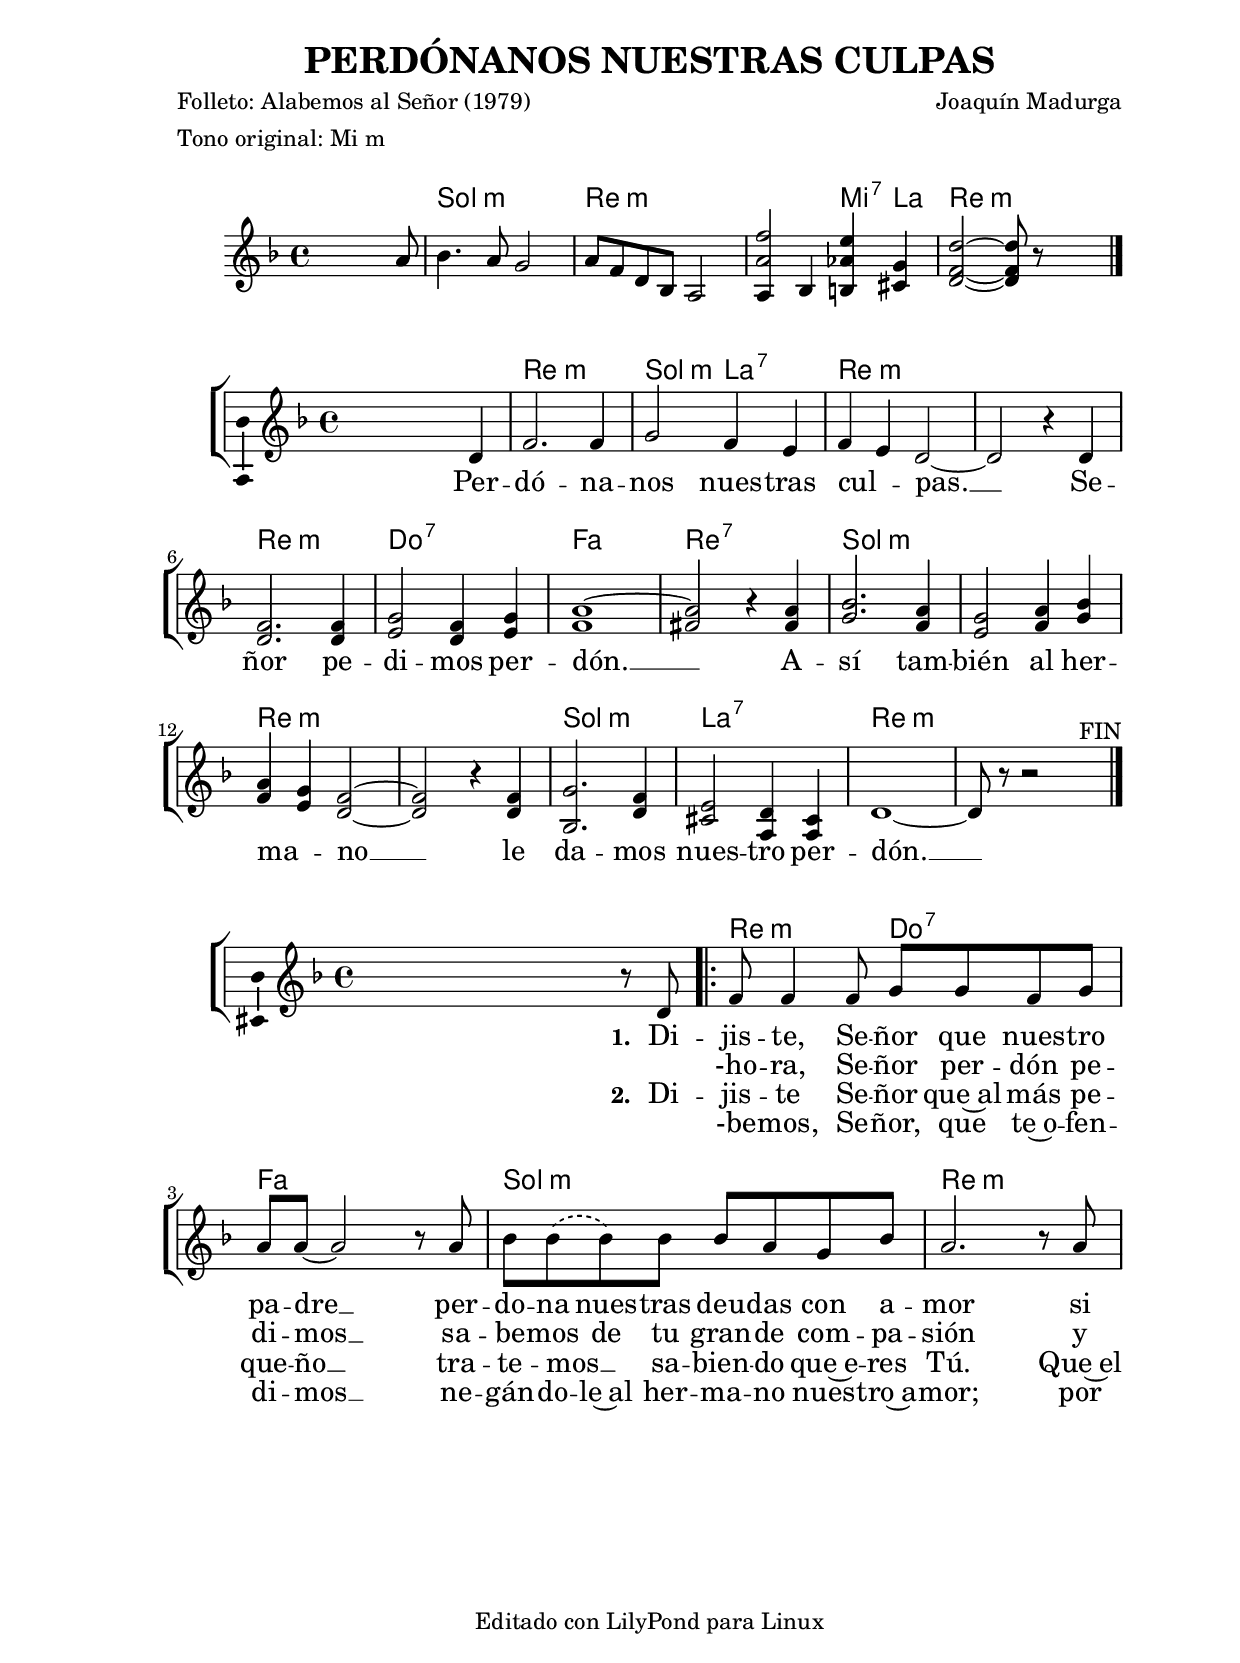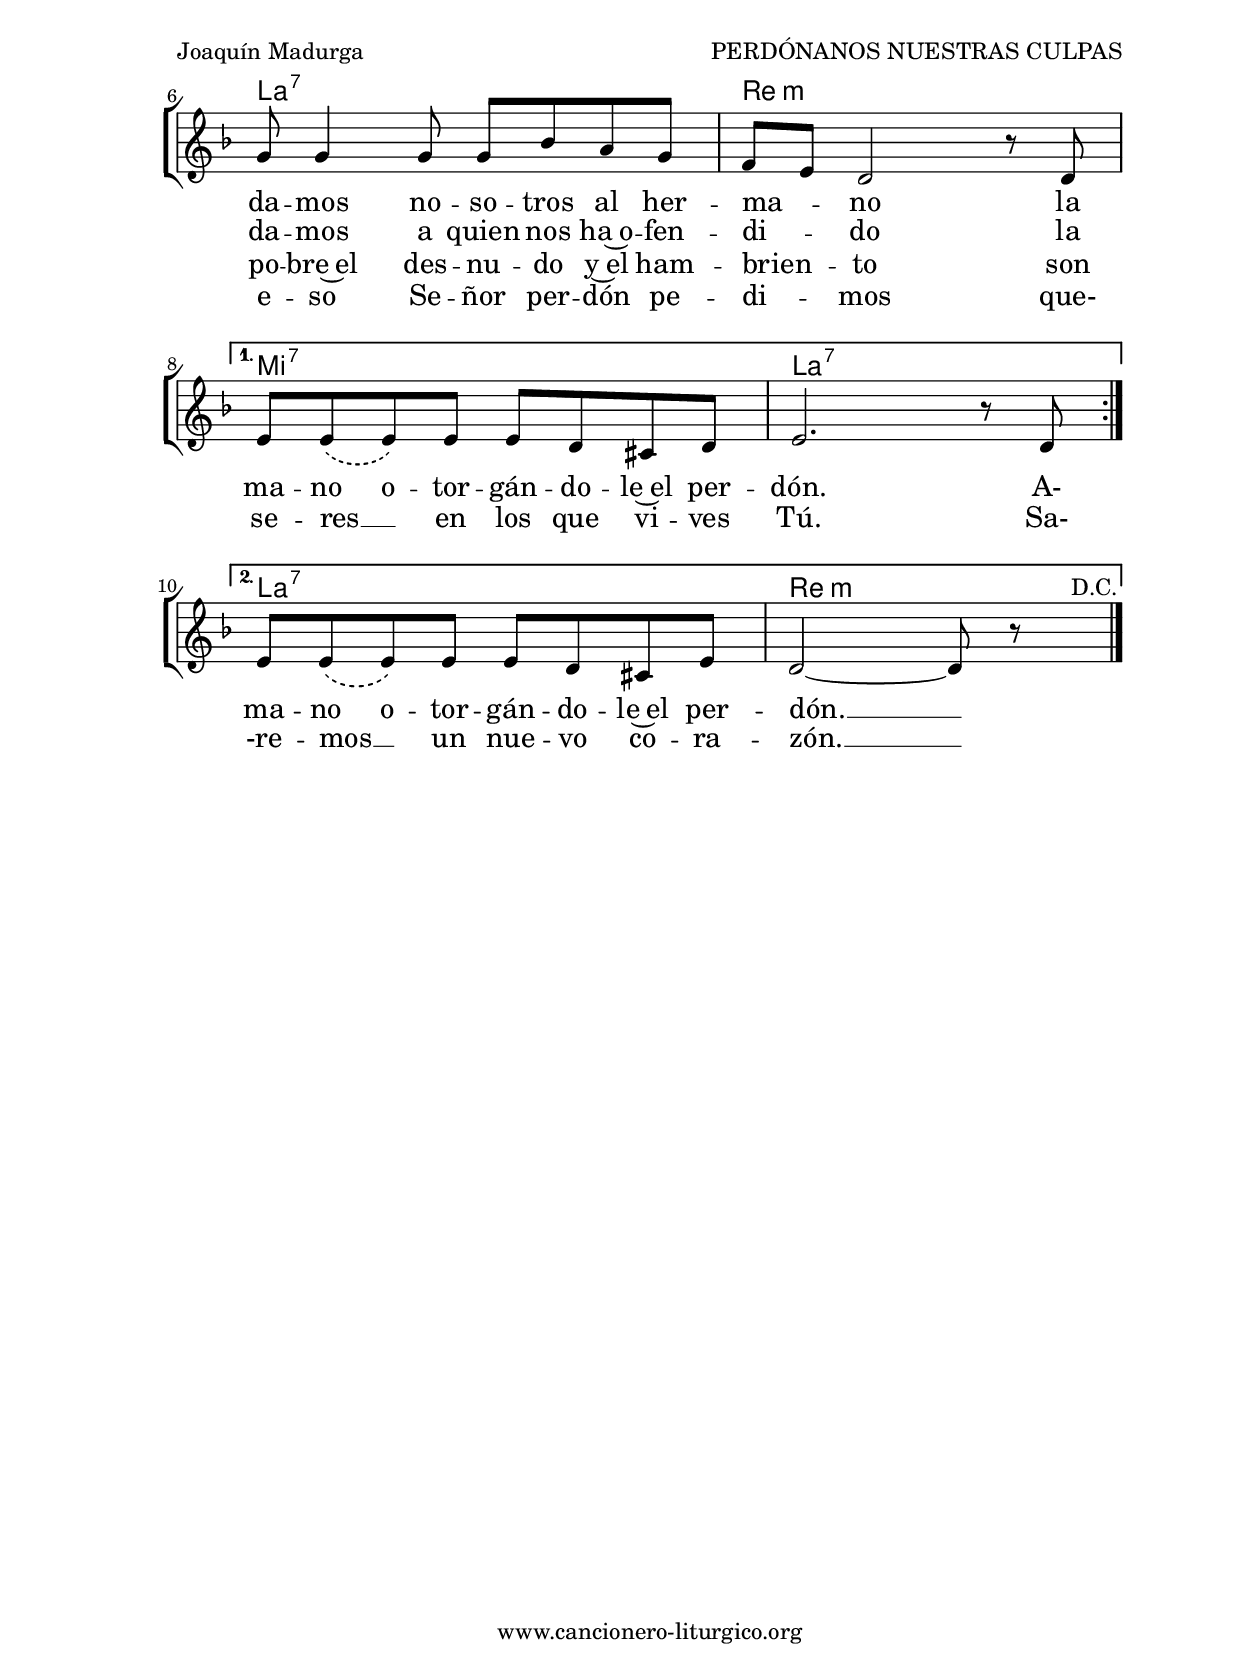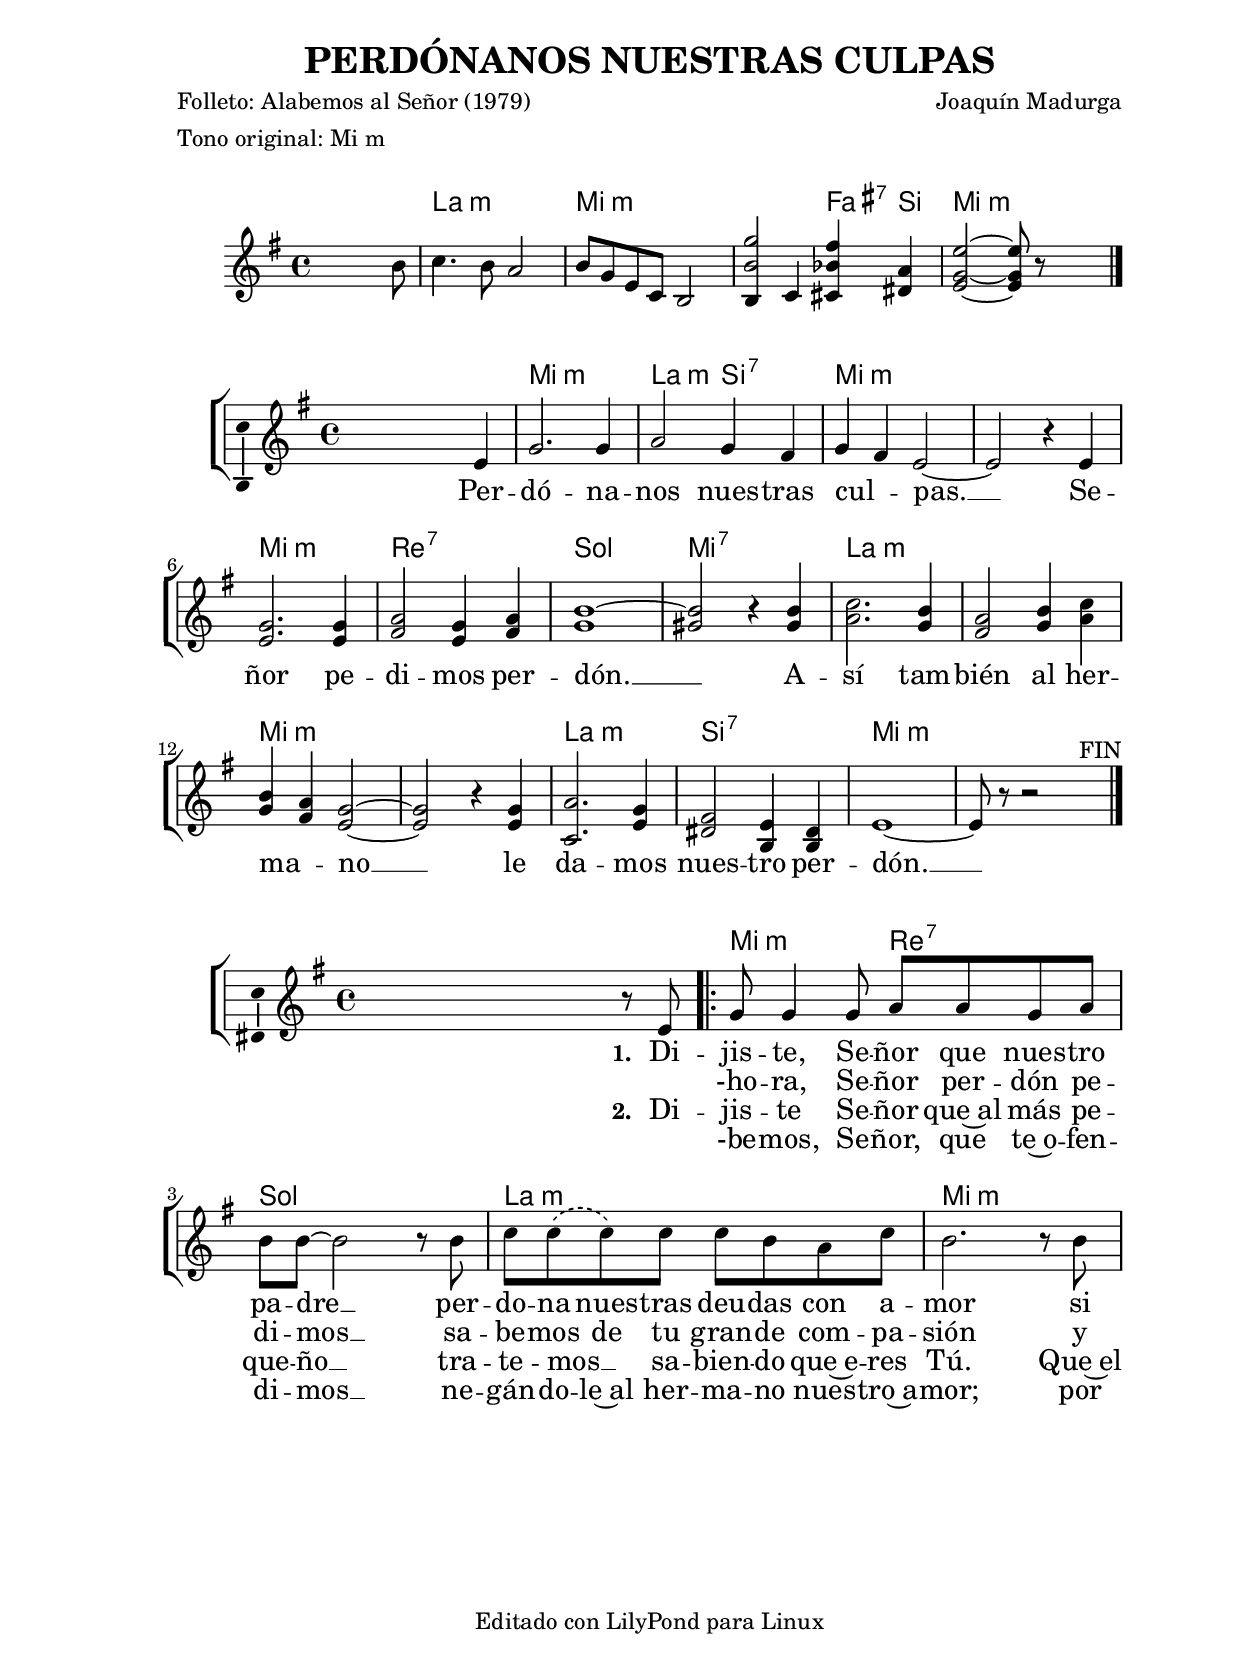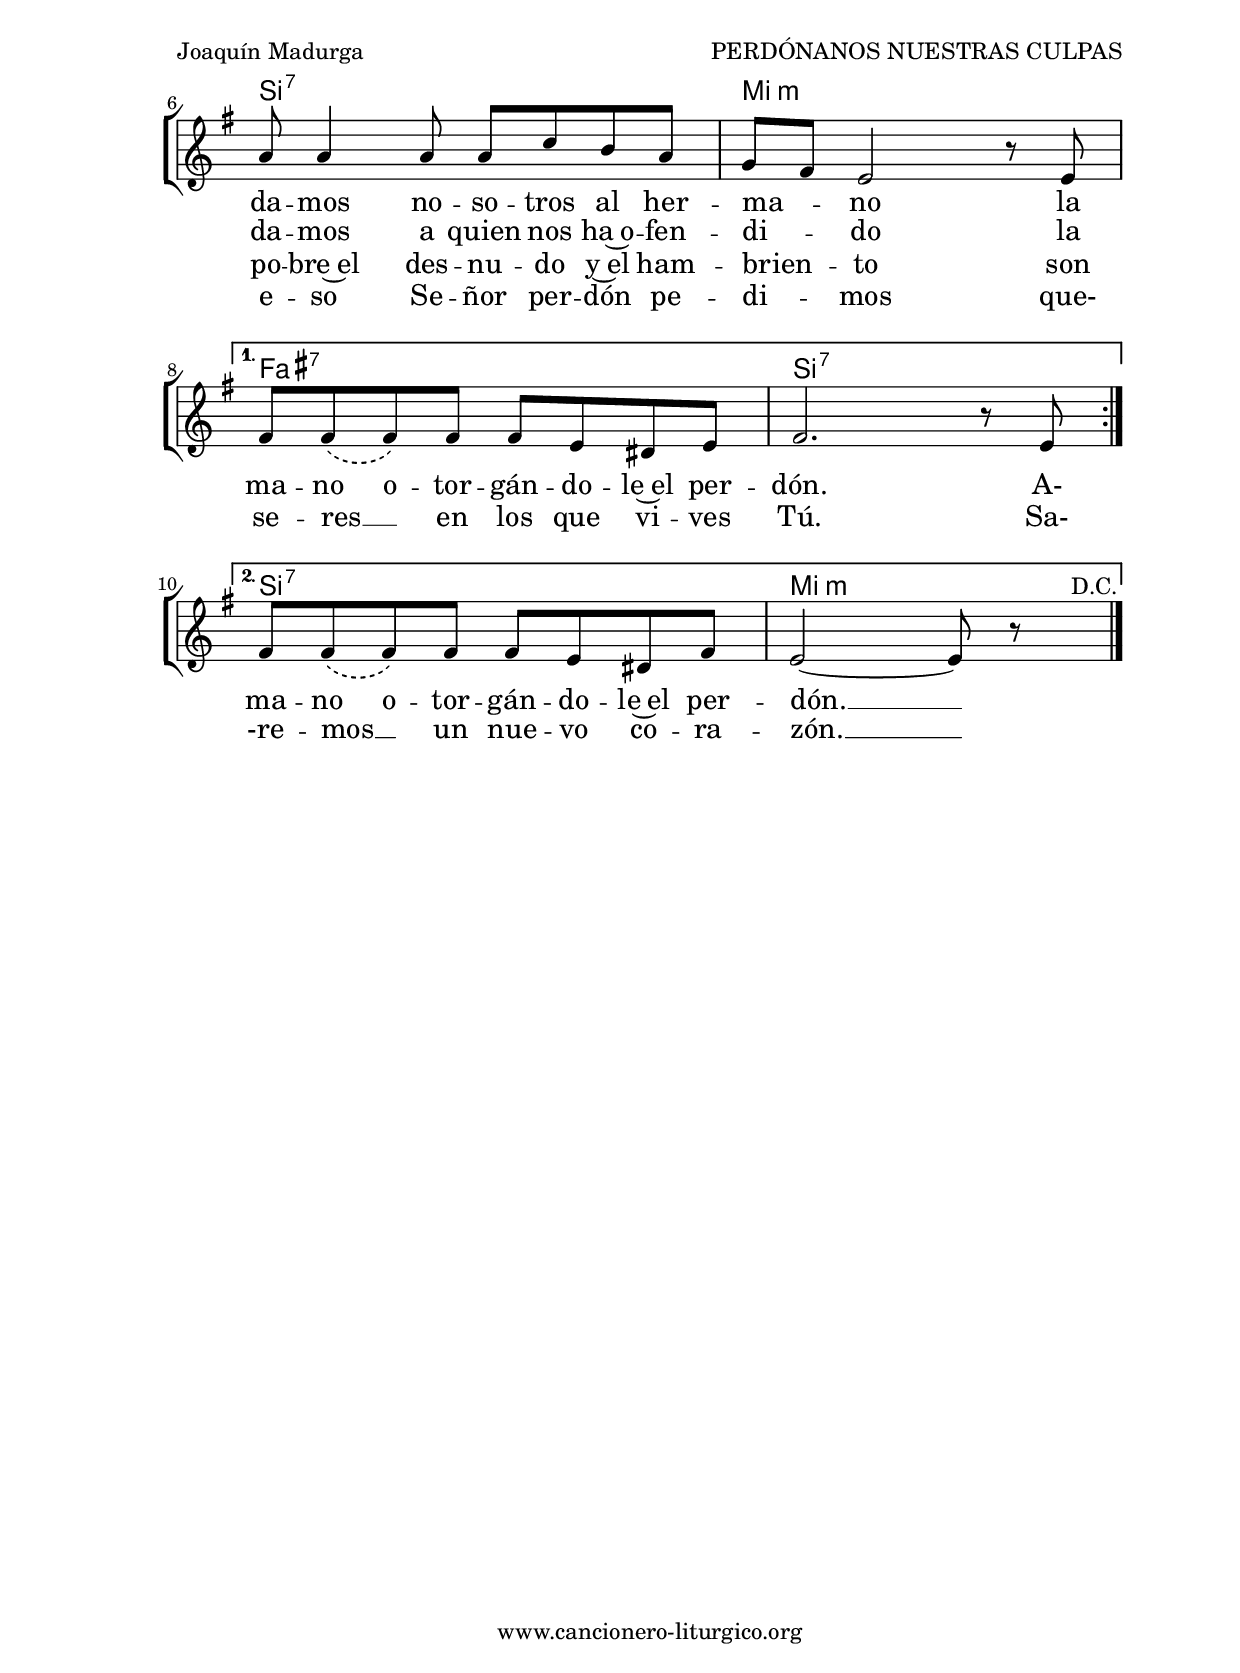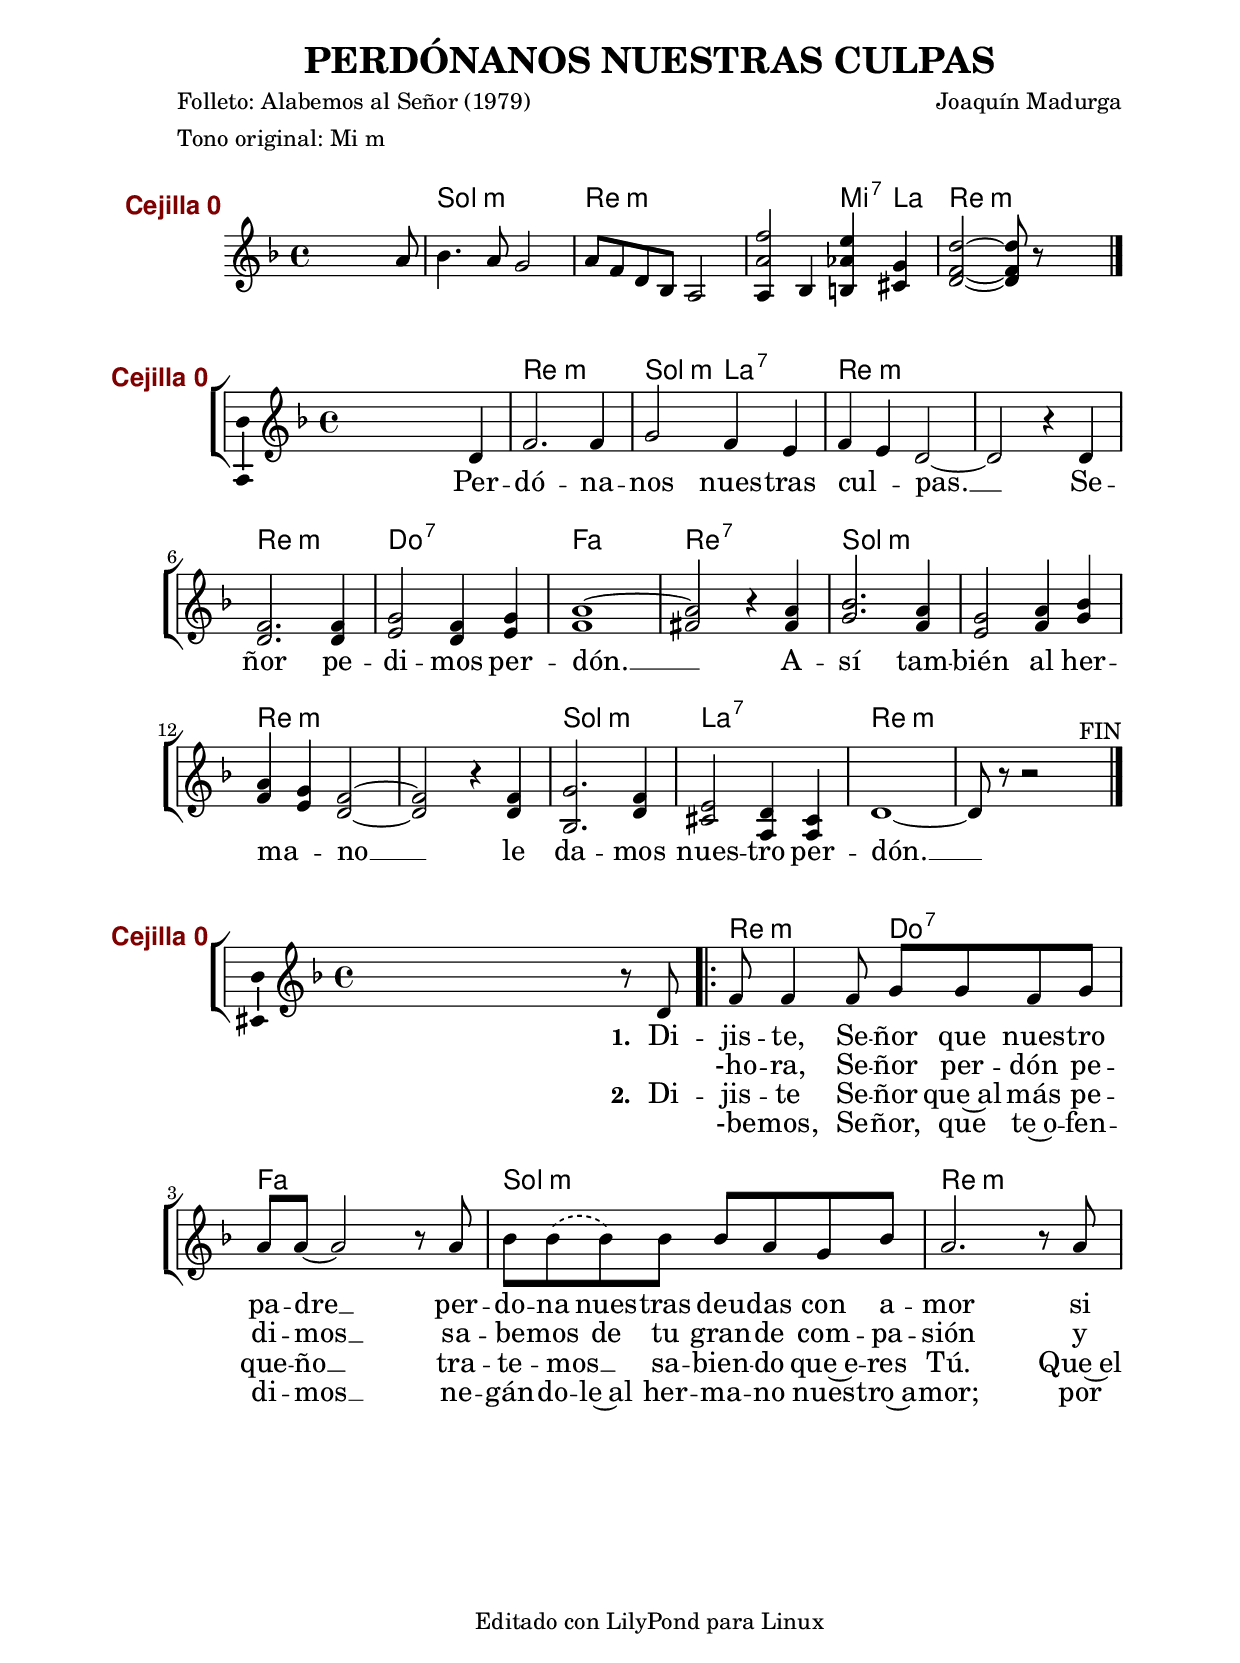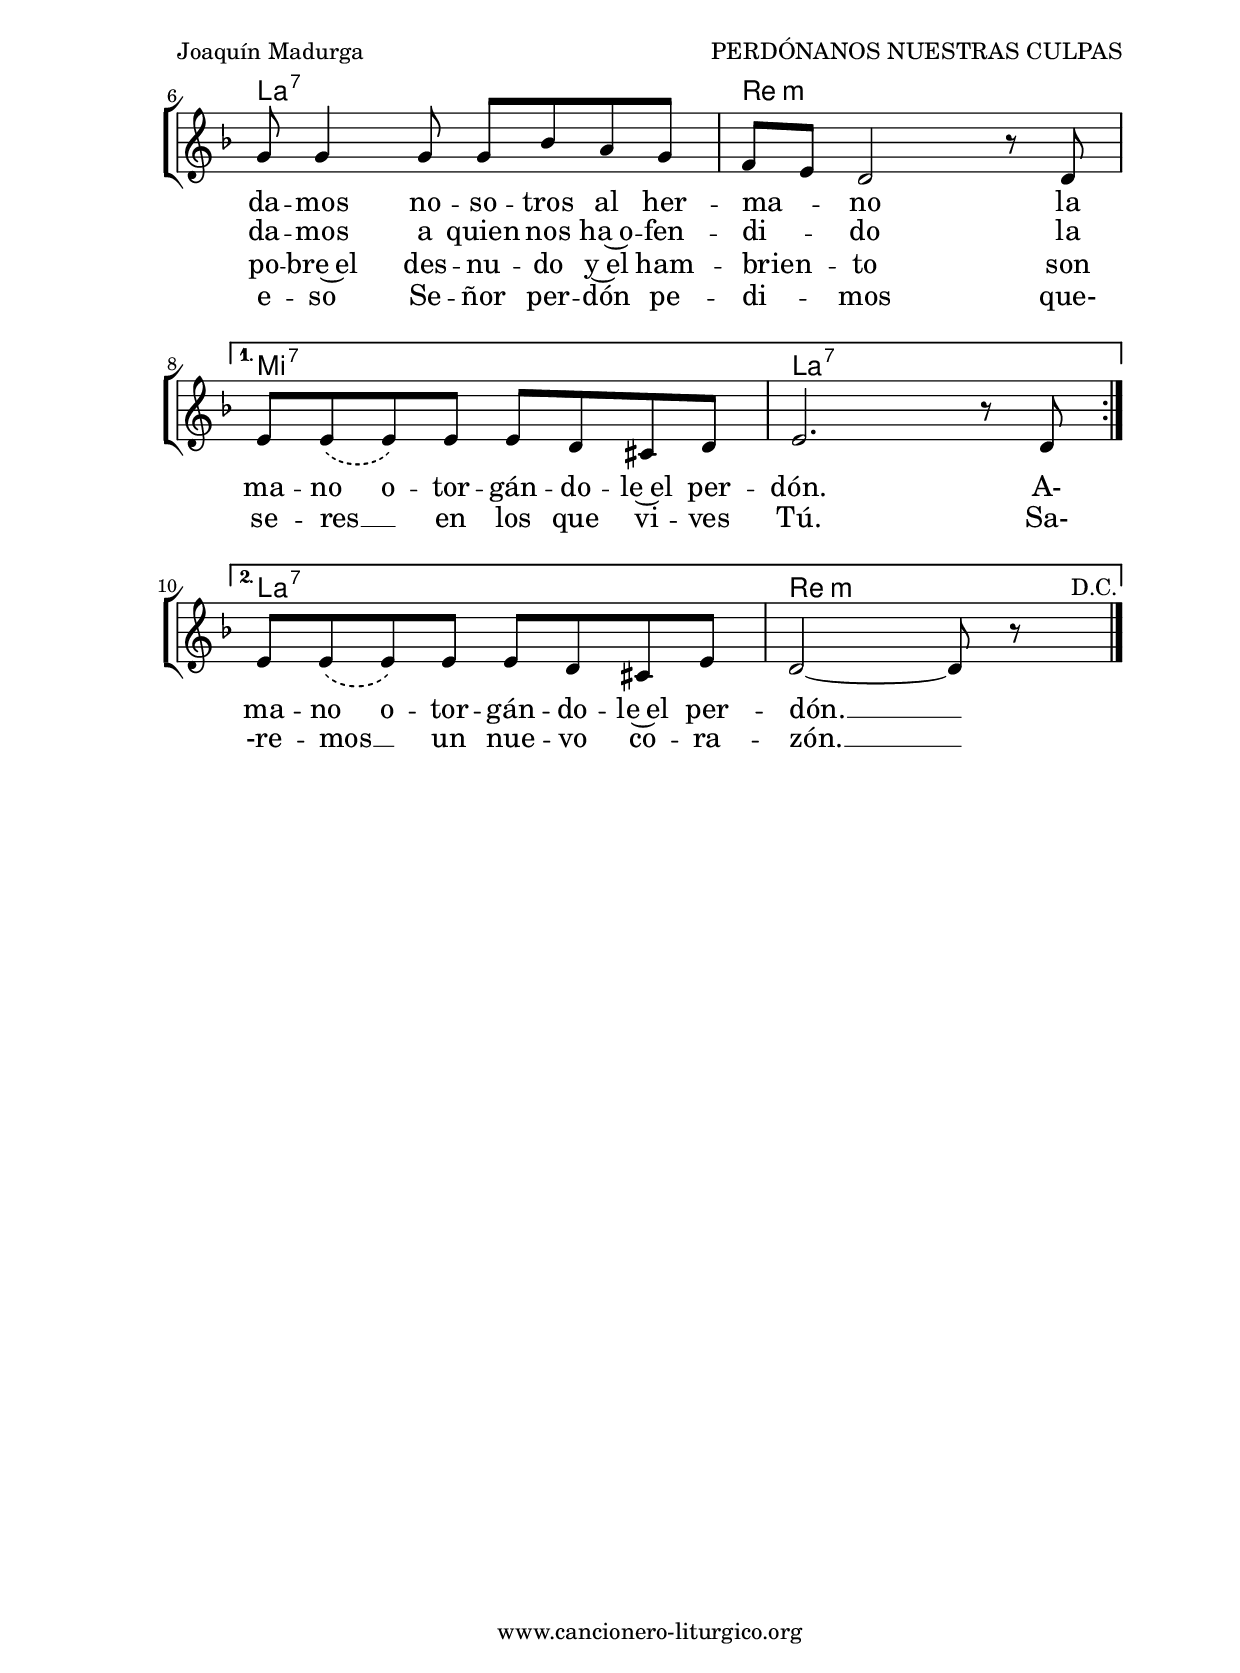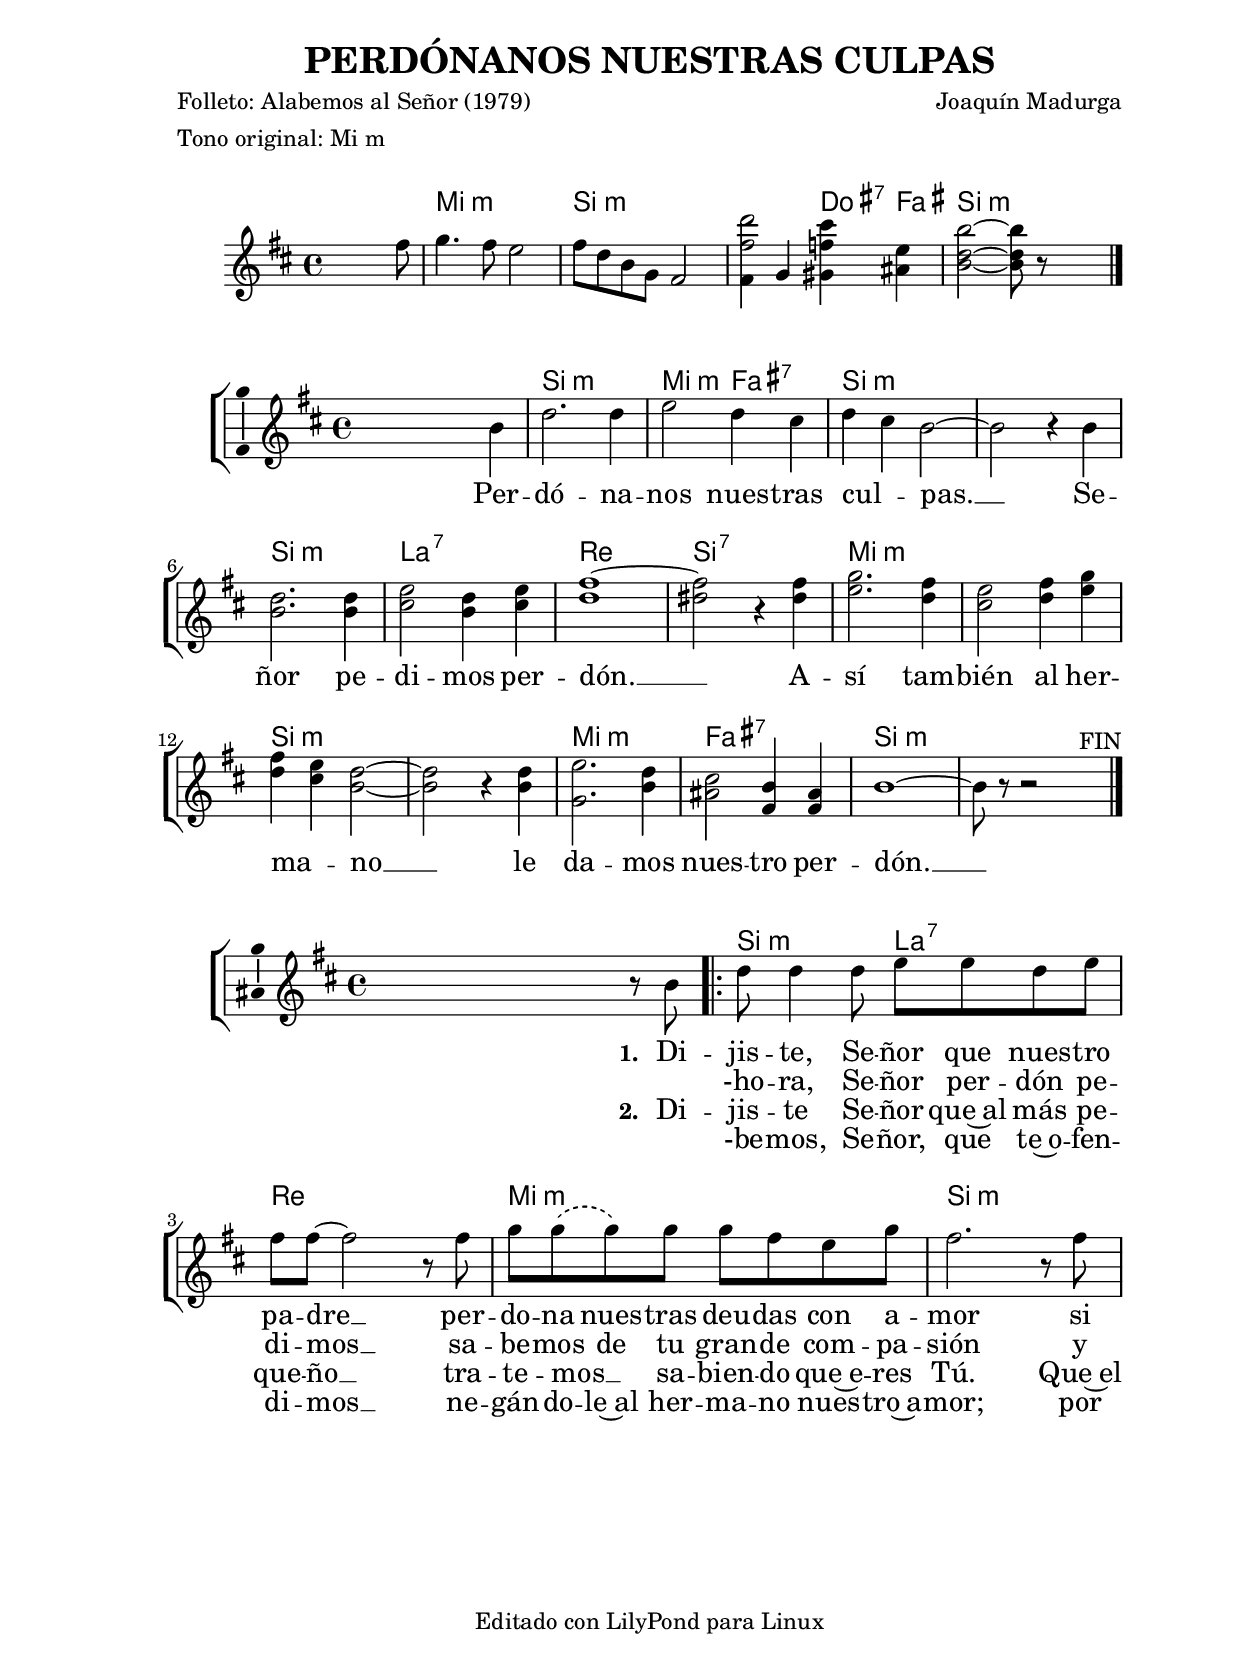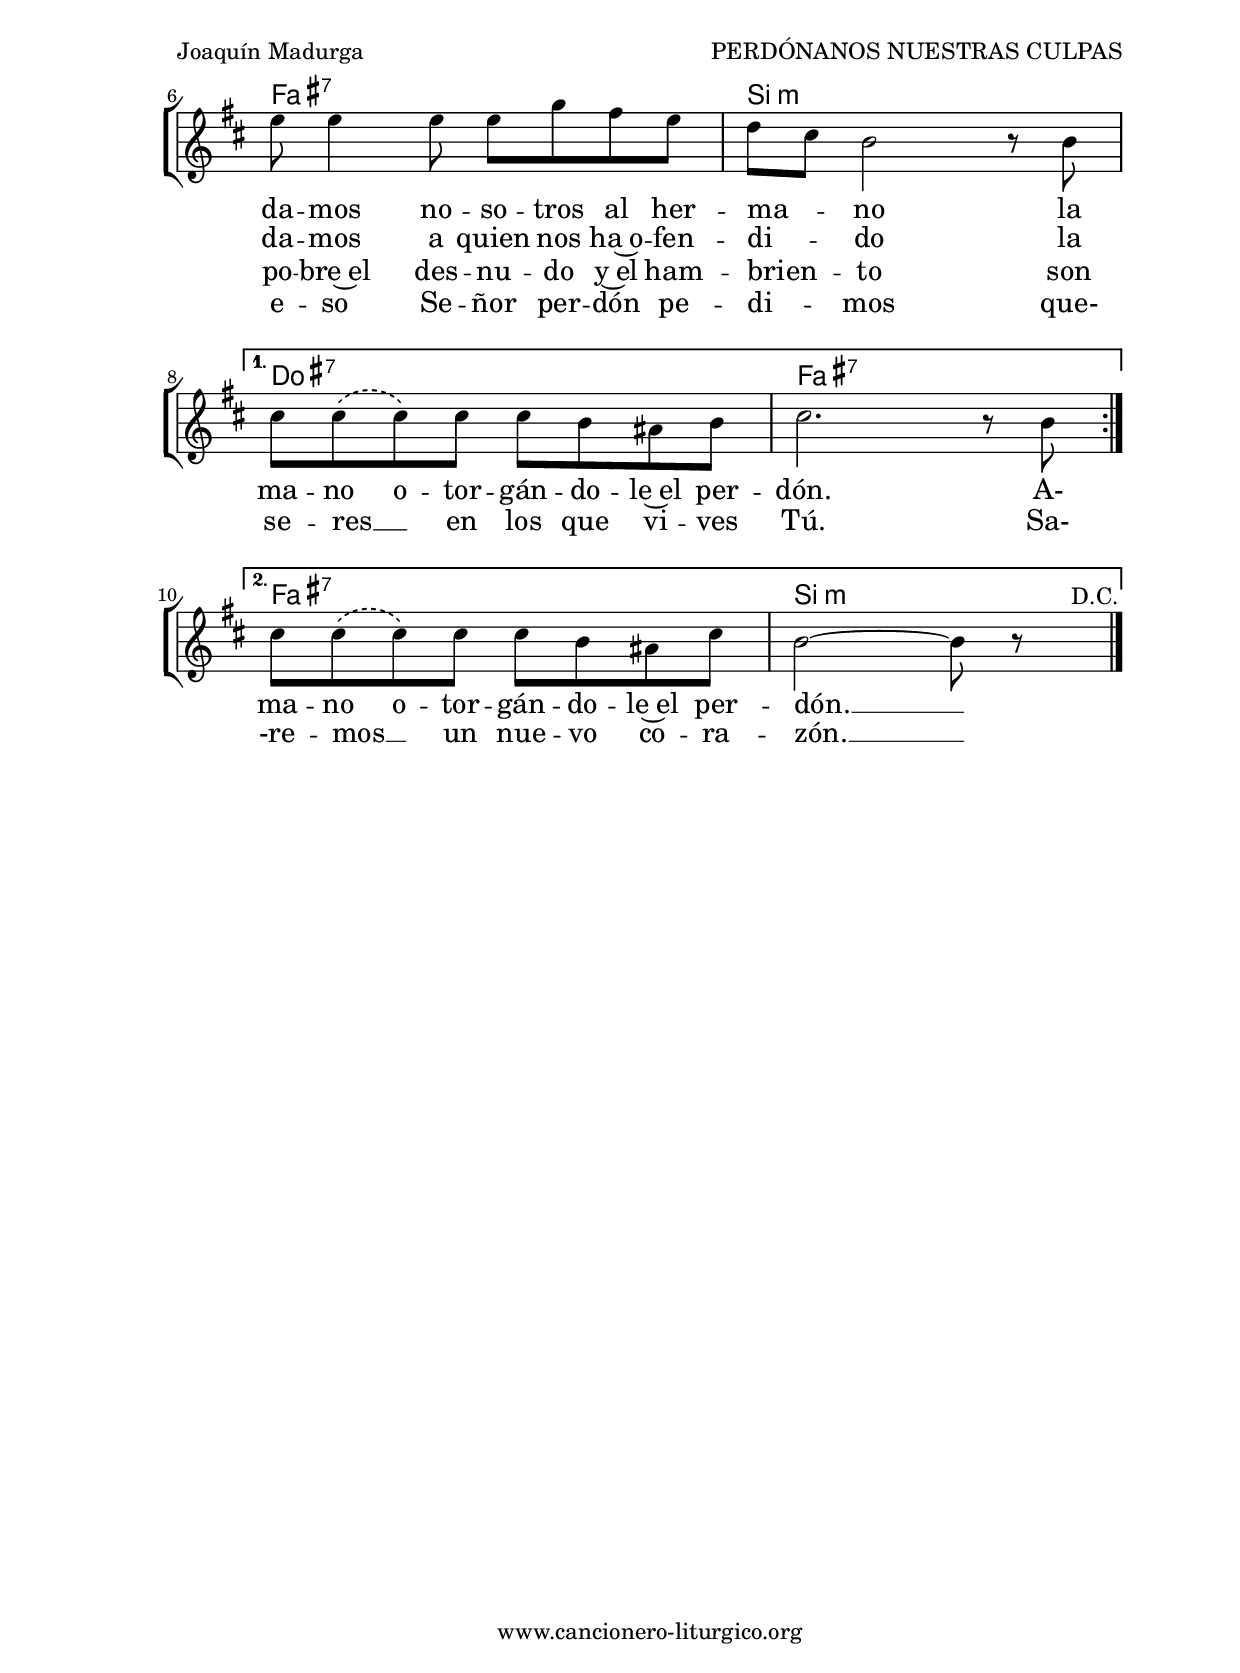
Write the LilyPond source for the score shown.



%versión de lilypond para la que se ha escrito esta partitura:
\version "2.16.0"

	%Tamaño papel
	#(set-default-paper-size "a4")
	%Tamaño partitura
	#(set-global-staff-size 20)
	%No responde al pulsar sobre una nota
	#(ly:set-option 'point-and-click #f)

%parámetros del encabezamiento:
\header {
	title = "PERDÓNANOS NUESTRAS CULPAS"
	subtitle = ""
	composer = "Joaquín Madurga"
	poet = "Folleto: Alabemos al Señor (1979)"
	meter = "Tono original: Mi m"
	arranger = ""
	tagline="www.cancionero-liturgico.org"
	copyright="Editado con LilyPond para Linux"
	tiempo = "Cuaresma"
	usos = "Kyrie"
	letra = ""
	}

%parámetros asociados al papel:
\paper  {
	oddHeaderMarkup = \markup {\fill-line { \on-the-fly #not-first-page \fromproperty #'header:title \on-the-fly #not-first-page \fromproperty #'header:composer }}
	evenHeaderMarkup = \markup {\fill-line { \fromproperty #'header:composer \fromproperty #'header:title }}
	#(set-paper-size "a4")
	print-page-number = ##f
	first-page-number = 1
	print-first-page-number = ##f
%	head-separation = 3.0 \cm
	top-margin = 2.0 \cm
	bottom-margin = 0.5\cm
%%%	bottom-margin = -3.0\cm
	left-margin = 3.0 \cm
	line-width = 16.0 \cm 
	indent = 8\mm
	interscoreline = 2.\mm
	between-system-space = 15\mm
%	para que las partituras no llenen la hoja:
	ragged-bottom = ##t
%	idem para la última hoja:
	ragged-last-bottom = ##f
%	para que las partituras llenen el ancho del papel:
	ragged-last = ##f
	after-title-space = 2.5 \cm
%page-count=2
%system-count=8

	%Flexible Vertical Spacing
%	markup-markup-spacing =
%	#'((basic-distance . 15) (minimum-distance . 15) (padding . 3))
	markup-system-spacing =
	#'((basic-distance . 15) (minimum-distance . 15) (padding . 3))
	system-system-spacing =
	#'((basic-distance . 15) (minimum-distance . 15) (padding . 3))
	score-system-spacing =
	#'((basic-distance . 15) (minimum-distance . 15) (padding . 5))
%	top-system-spacing = % header
%	#'((basic-distance . 8) (minimum-distance . 0) (padding . 0))
%	top-markup-spacing =
%	#'((basic-distance . 20) (minimum-distance . 20) (padding . 0))
	last-bottom-spacing = % footer
	#'((basic-distance . 5) (minimum-distance . 5) (padding . 0))
%	score-markup-spacing =
%	#'((basic-distance . 16) (minimum-distance . 13) (padding . 0))

	}


%parámetros que afectan a toda la partitura:
global =  {
	%clave de sol (G):
	\clef G
	%armadura:
	\transpose e d
	\key e \minor
	\tempo 4=110
	\set Score.tempoHideNote = ##t
	}


acordesintro = {
	\italianChords
	\chordmode {
	\transpose e d
{

s1
a1:m e:m e2:m fis4:7 b e1:m

}
}
}

melodiaintro = 

	\transpose e d
{

\time 4/4

\relative c''{

s2 s4 s8 b8
c4. b8 a2
b8 g e c b2
<<
{
<b' g'>2 <bes fis'>4 a4
e'2~e8 r8 s4
}
{
b,4 c cis dis
<e g>2~<e g>8 r8 s4
}
>>

\bar "|."
}
}


acordesestri = {
	\italianChords
	\chordmode {
	\transpose e d
{

s1
e1:m
a2:m b:7 e1:m e:m
e:m d:7 g e:7 a:m
a:m e:m e:m a1:m b:7
e:m e:m

}
}
}

melodiaestri = 

	\transpose e d
{
	\relative c'{
	\time 4/4

\phrasingSlurDashed

s2 s4 e4
g2. g4
a2 g4 fis
g4 fis e2~
e2 r4 e4
<<
{
g2. g4
a2 g4 a
b1~
b2 r4 b4
c2. b4
a2 b4 c
b4 a g2~
g2 r4 g4
a2. g4
fis2 e4 dis
e1~
e8 r8 r2 s4^"FIN"
}
{
e2. e4
fis2 e4 fis
g1
gis2 s4 gis4
a2. g4
fis2 g4 a
g4 fis e2~
e2 s4 e4
c2. e4
dis2 b4 b
s1
s1
}
>>

\bar "|."
	}
	}


acordes = {
	\italianChords
	\chordmode {
	\transpose e d
{

s1

\repeat volta 2 {
e2:m d:7 g1
a1:m e:m b:7 e:m
}

\alternative{
{
fis1:7 b:7
}
{
b1:7 e:m
}
}

}
}
}

melodia = 

	\transpose e d
{
	\relative c'{
	\time 4/4

\phrasingSlurDashed

s2 s4 r8 e8

\repeat volta 2 {
g8 g4 g8 a a g a
b8 b~b2 r8 b8
c8 c \(c\) c c b a c
b2. r8 b8
a8 a4 a8 a c b a
g8 fis e2 r8 e8
}

\alternative{
{
fis8 fis \(fis\) fis fis e dis e
fis2. r8 e8
\break
}
{
fis8 fis \(fis\) fis fis e dis fis
e2~e8 r8 s4^"D.C."
}
}

\bar "|."
	}
	}


textoestri = \lyricmode {
Per -- dó -- na -- nos nues -- tras cul -- _ pas. __
Se -- ñor pe -- di -- mos per -- dón. __
A -- sí tam -- bién al her -- ma -- _ no __
le da -- mos nues -- tro per -- dón. __

	}

texto = \lyricmode {
\set stanza =#"1. " Di -- jis -- te,
Se -- ñor que nues -- tro pa -- dre __
per -- do -- na
nues -- tras deu -- das con a -- mor
si da -- mos
no -- so -- tros al her -- ma -- _ no
la ma -- no
o -- tor -- gán -- do -- le~el per -- dón.
A-

	}

textodos = \lyricmode {
\skip1
-ho -- ra,
Se -- ñor per -- dón pe -- di -- mos __
sa -- be -- mos
de tu gran -- de com -- pa -- sión
y da -- mos
a quien nos ha~o -- fen -- di -- _ do
la
\skip1 \skip1 \skip1 \skip1 \skip1 \skip1 \skip1
\skip1 \skip1 \skip1
ma -- no
o -- tor -- gán -- do -- le~el per -- dón. __

	}

textotres = \lyricmode {
\set stanza =#"2. " Di -- jis -- te
Se -- ñor que~al más pe -- que -- ño __
tra -- te -- mos __ _
sa -- bien -- do que~e -- res Tú.
Que~el po -- bre~el
des -- nu -- do y~el ham -- brien -- _ to
son se -- res __ _
en los que vi -- ves Tú.
Sa-

	}

textocuatro = \lyricmode {
\skip1
-be -- mos,
Se -- ñor, que te~o -- fen -- di -- mos __
ne -- gán -- do -- le~al
her -- ma -- no nues -- tro~a -- mor;
por e -- so
Se -- ñor per -- dón pe -- di -- _ mos
que-
\skip1 \skip1 \skip1 \skip1 \skip1 \skip1 \skip1
\skip1 \skip1 \skip1
-re -- mos __ _
un nue -- vo co -- ra -- zón. __


	}


acordesintroStaff = \context ChordNames = acordesintroStaff <<
	\set chordChanges = ##t
	\acordesintro
	>>

acordesestriStaff = \context ChordNames = acordesestriStaff <<
	\set chordChanges = ##t
	\acordesestri
	>>

acordesStaff = \context ChordNames = acordesStaff <<
	\set chordChanges = ##t
	\acordes
	>>

%%%%%%%%%%%%%%%%%%%%%%%%%%%%%%%%%%% CEJILLA %%%%%%%%%%%%%%%%%%%%%%%%%%%%%%%%%%%
acordesintrocejilla = {
%%%	\override ChordNames.ChordName #'font-size = #-1
%%%	\override ChordNames.ChordName #'font-series = #'bold
	\transpose c c {
		\acordesintro
		}
	}

acordesintrocejillaStaff = \context ChordNames = acordesintrocejillaStaff <<
	\set Staff.instrumentName = \markup \with-color #darkred \larger \bold \sans "Cejilla 0"
	\set chordChanges = ##t
	\acordesintrocejilla
	>>
acordesestricejilla = {
%%%	\override ChordNames.ChordName #'font-size = #-1
%%%	\override ChordNames.ChordName #'font-series = #'bold
	\transpose c c {
		\acordesestri
		}
	}

acordesestricejillaStaff = \context ChordNames = acordesestricejillaStaff <<
	\set Staff.instrumentName = \markup \with-color #darkred \larger \bold \sans "Cejilla 0"
	\set chordChanges = ##t
	\acordesestricejilla
	>>
acordescejilla = {
%%%	\override ChordNames.ChordName #'font-size = #-1
%%%	\override ChordNames.ChordName #'font-series = #'bold
	\transpose c c {
		\acordes
		}
	}

acordescejillaStaff = \context ChordNames = acordescejillaStaff <<
	\set Staff.instrumentName = \markup \with-color #darkred \larger \bold \sans "Cejilla 0"
	\set chordChanges = ##t
	\acordescejilla
	>>
%%%%%%%%%%%%%%%%%%%%%%%%%%%%%%%%%%% CEJILLA %%%%%%%%%%%%%%%%%%%%%%%%%%%%%%%%%%%


vozintroStaff = \context Voice = vozintroStaff
<<
	\override Staff.StaffSymbol #'staff-space = #(magstep -0.35)
	\set Staff.midiInstrument = #"english horn"
	\set Staff.midiMinimumVolume = #0.7
	\set Staff.midiMaximumVolume = #0.9
	\global
	\melodiaintro
	>>

vozestriStaff = \context Voice = vozestriStaff
\with {\consists "Ambitus_engraver"}
<<
%	\set Staff.instrumentName = ""
%	\set Staff.shortInstrumentName = ""
%	\set Staff.midiInstrument = #"clarinet"
%	\set Staff.midiInstrument = #"cello"
%	\set Staff.midiInstrument = #"flute"
	\set Staff.midiInstrument = #"electric guitar (jazz)"
%	\set Staff.midiInstrument = #"english horn"
%	\set Staff.midiInstrument = #"violin"
%	\set Staff.midiInstrument = #"glockenspiel"
	\set Staff.midiMinimumVolume = #0.7
	\set Staff.midiMaximumVolume = #0.9
	\global
	\melodiaestri
	>>

vozStaff = \context Voice = vozStaff
\with {\consists "Ambitus_engraver"}
<<
%	\set Staff.instrumentName = ""
%	\set Staff.shortInstrumentName = ""
%	\set Staff.midiInstrument = #"clarinet"
%	\set Staff.midiInstrument = #"cello"
%	\set Staff.midiInstrument = #"flute"
	\set Staff.midiInstrument = #"electric guitar (jazz)"
%	\set Staff.midiInstrument = #"english horn"
%	\set Staff.midiInstrument = #"violin"
%	\set Staff.midiInstrument = #"glockenspiel"
	\set Staff.midiMinimumVolume = #0.7
	\set Staff.midiMaximumVolume = #0.9
	\global
	\melodia
	>>


textoestriStaff = \context Lyrics = textoestriStaff <<
	\lyricsto vozestriStaff \textoestri
	>>

textoStaff = \context Lyrics = textoStaff <<
	\lyricsto vozStaff \texto
	>>

textodosStaff = \context Lyrics = textodosStaff <<
	\lyricsto vozStaff \textodos
	>>

textotresStaff = \context Lyrics = textotresStaff <<
	\lyricsto vozStaff \textotres
	>>

textocuatroStaff = \context Lyrics = textocuatroStaff <<
	\lyricsto vozStaff \textocuatro
	>>


\book {
	\score {
		\context ChoirStaff {
%			\override StaffGroup.SystemStartBracket #'collapse-height = #1
%			\override Score.SystemStartBar #'collapse-height = #1
			<<
			\acordesintroStaff
			\vozintroStaff
			>>
			}
		\layout {
	    		\context {
				\Lyrics
				\override LyricText #'font-size = #2
				}
	   		 \context {
				\Score
				\override StaffSymbol #'staff-space = #(magstep +3)
				}
			}
		}
	\score {
		\context ChoirStaff {
			\override StaffGroup.SystemStartBracket #'collapse-height = #1
			\override Score.SystemStartBar #'collapse-height = #1
			<<
			\acordesestriStaff
			\vozestriStaff
			\textoestriStaff
			>>
			}
		\layout {
	    		\context {
				\Lyrics
				\override LyricText #'font-size = #2
				}
	   		 \context {
				\Score
				\override StaffSymbol #'staff-space = #(magstep +3)
				}
			}
		}
	\score {
		\context ChoirStaff {
			\override StaffGroup.SystemStartBracket #'collapse-height = #1
			\override Score.SystemStartBar #'collapse-height = #1
			<<
			\acordesStaff
			\vozStaff
			\textoStaff
			\textodosStaff
			\textotresStaff
			\textocuatroStaff
			>>
			}
		\layout {
	    		\context {
				\Lyrics
				\override LyricText #'font-size = #2
				}
	   		 \context {
				\Score
				\override StaffSymbol #'staff-space = #(magstep +3)
				}
			}
		}
	\score {
		\unfoldRepeats
		\context ChoirStaff {
			<<
			\acordesintroStaff
			\vozintroStaff
			>>
			<<
			\acordesestriStaff
			\vozestriStaff
			>>
			<<
			\acordesStaff
			\vozStaff
			>>
			}
		\midi {
	  		\context {
	  			\Score
				tempoWholesPerMinute = #(ly:make-moment 70 4)
				}
			}
		}
	}


%Partitura para guitarra
#(define output-suffix "G")
\book {
	\score {
		\context ChoirStaff {
%			\override StaffGroup.SystemStartBracket #'collapse-height = #1
%			\override Score.SystemStartBar #'collapse-height = #1
			<<
			\acordesintrocejillaStaff
			\vozintroStaff
			>>
			}
		\layout {
%%%%%%%%%%%%%%%%%%%%%%%%%%%%%%%%%%% CEJILLA %%%%%%%%%%%%%%%%%%%%%%%%%%%%%%%%%%%
			\context {
				\ChordNames \consists Instrument_name_engraver
				}
%%%%%%%%%%%%%%%%%%%%%%%%%%%%%%%%%%% CEJILLA %%%%%%%%%%%%%%%%%%%%%%%%%%%%%%%%%%%
	    		\context {
				\Lyrics
				\override LyricText #'font-size = #2
				}
	   		 \context {
				\Score
				\override StaffSymbol #'staff-space = #(magstep +3)
				}
			}
		}
	\score {
		\context ChoirStaff {
			\override StaffGroup.SystemStartBracket #'collapse-height = #1
			\override Score.SystemStartBar #'collapse-height = #1
			<<
			\acordesestricejillaStaff
			\vozestriStaff
			\textoestriStaff
			>>
			}
		\layout {
%%%%%%%%%%%%%%%%%%%%%%%%%%%%%%%%%%% CEJILLA %%%%%%%%%%%%%%%%%%%%%%%%%%%%%%%%%%%
			\context {
				\ChordNames \consists Instrument_name_engraver
				}
%%%%%%%%%%%%%%%%%%%%%%%%%%%%%%%%%%% CEJILLA %%%%%%%%%%%%%%%%%%%%%%%%%%%%%%%%%%%
	    		\context {
				\Lyrics
				\override LyricText #'font-size = #2
				}
	   		 \context {
				\Score
				\override StaffSymbol #'staff-space = #(magstep +3)
				}
			}
		}
	\score {
		\context ChoirStaff {
			\override StaffGroup.SystemStartBracket #'collapse-height = #1
			\override Score.SystemStartBar #'collapse-height = #1
			<<
			\acordescejillaStaff
			\vozStaff
			\textoStaff
			\textodosStaff
			\textotresStaff
			\textocuatroStaff
			>>
			}
		\layout {
%%%%%%%%%%%%%%%%%%%%%%%%%%%%%%%%%%% CEJILLA %%%%%%%%%%%%%%%%%%%%%%%%%%%%%%%%%%%
			\context {
				\ChordNames \consists Instrument_name_engraver
				}
%%%%%%%%%%%%%%%%%%%%%%%%%%%%%%%%%%% CEJILLA %%%%%%%%%%%%%%%%%%%%%%%%%%%%%%%%%%%
	    		\context {
				\Lyrics
				\override LyricText #'font-size = #2
				}
	   		 \context {
				\Score
				\override StaffSymbol #'staff-space = #(magstep +3)
				}
			}
		}
	}


#(define output-suffix "C")
\book {
	\score {
		\context ChoirStaff {
%			\override StaffGroup.SystemStartBracket #'collapse-height = #1
%			\override Score.SystemStartBar #'collapse-height = #1
\transpose c d
			<<
			\acordesintroStaff
			\vozintroStaff
			>>
			}
		\layout {
	    		\context {
				\Lyrics
				\override LyricText #'font-size = #2
				}
	   		 \context {
				\Score
				\override StaffSymbol #'staff-space = #(magstep +3)
				}
			}
		}
	\score {
		\context ChoirStaff {
			\override StaffGroup.SystemStartBracket #'collapse-height = #1
			\override Score.SystemStartBar #'collapse-height = #1
\transpose c d
			<<
			\acordesestriStaff
			\vozestriStaff
			\textoestriStaff
			>>
			}
		\layout {
	    		\context {
				\Lyrics
				\override LyricText #'font-size = #2
				}
	   		 \context {
				\Score
				\override StaffSymbol #'staff-space = #(magstep +3)
				}
			}
		}
	\score {
		\context ChoirStaff {
			\override StaffGroup.SystemStartBracket #'collapse-height = #1
			\override Score.SystemStartBar #'collapse-height = #1
\transpose c d
			<<
			\acordesStaff
			\vozStaff
			\textoStaff
			\textodosStaff
			\textotresStaff
			\textocuatroStaff
			>>
			}
		\layout {
	    		\context {
				\Lyrics
				\override LyricText #'font-size = #2
				}
	   		 \context {
				\Score
				\override StaffSymbol #'staff-space = #(magstep +3)
				}
			}
		}
	}


#(define output-suffix "S")
\book {
	\score {
		\context ChoirStaff {
%			\override StaffGroup.SystemStartBracket #'collapse-height = #1
%			\override Score.SystemStartBar #'collapse-height = #1
\transpose c a
			<<
			\acordesintroStaff
			\vozintroStaff
			>>
			}
		\layout {
	    		\context {
				\Lyrics
				\override LyricText #'font-size = #2
				}
	   		 \context {
				\Score
				\override StaffSymbol #'staff-space = #(magstep +3)
				}
			}
		}
	\score {
		\context ChoirStaff {
			\override StaffGroup.SystemStartBracket #'collapse-height = #1
			\override Score.SystemStartBar #'collapse-height = #1
\transpose c a
			<<
			\acordesestriStaff
			\vozestriStaff
			\textoestriStaff
			>>
			}
		\layout {
	    		\context {
				\Lyrics
				\override LyricText #'font-size = #2
				}
	   		 \context {
				\Score
				\override StaffSymbol #'staff-space = #(magstep +3)
				}
			}
		}
	\score {
		\context ChoirStaff {
			\override StaffGroup.SystemStartBracket #'collapse-height = #1
			\override Score.SystemStartBar #'collapse-height = #1
\transpose c a
			<<
			\acordesStaff
			\vozStaff
			\textoStaff
			\textodosStaff
			\textotresStaff
			\textocuatroStaff
			>>
			}
		\layout {
	    		\context {
				\Lyrics
				\override LyricText #'font-size = #2
				}
	   		 \context {
				\Score
				\override StaffSymbol #'staff-space = #(magstep +3)
				}
			}
		}
	}


